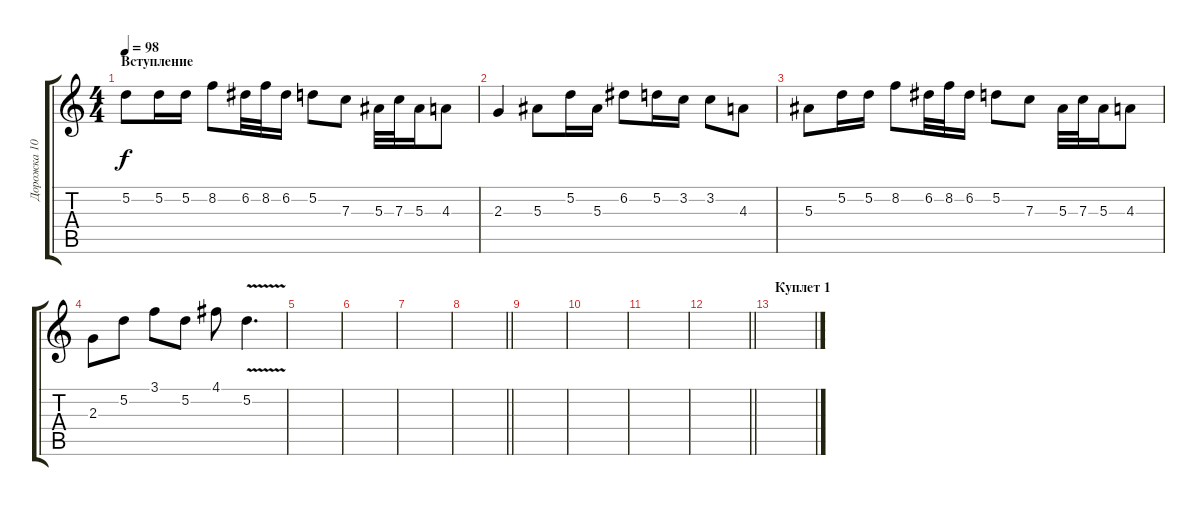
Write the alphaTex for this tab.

\track ("Дорожка 10" "Дорожка 10") {instrument acousticguitarsteel}
\staff {score tabs}
\tuning (D4 A3 F3 C3 G2 D2) {hide}
\ts (4 4)
\section ("" "Вступление")
\tempo 98
\clef g2
\ks c
5.2.8{dy f instrument acousticguitarsteel} 5.2.16 5.2.16 8.2.8 6.2.32 8.2.32 6.2.16 5.2.8 7.3.8 5.3.32 7.3.32 5.3.16 4.3.8 |
2.3.4 5.3.8 5.2.16 5.3.16 6.2.8 5.2.16 3.2.16 3.2.8 4.3.8 |
5.3.8 5.2.16 5.2.16 8.2.8 6.2.32 8.2.32 6.2.16 5.2.8 7.3.8 5.3.32 7.3.32 5.3.16 4.3.8 |
2.3.8 5.2.8 3.1.8 5.2.8 4.1.8 5.2{v}.4{d} |
|
|
|
\barLineRight lightlight
|
|
|
|
\barLineRight lightlight
|
\section ("" "Куплет 1")
